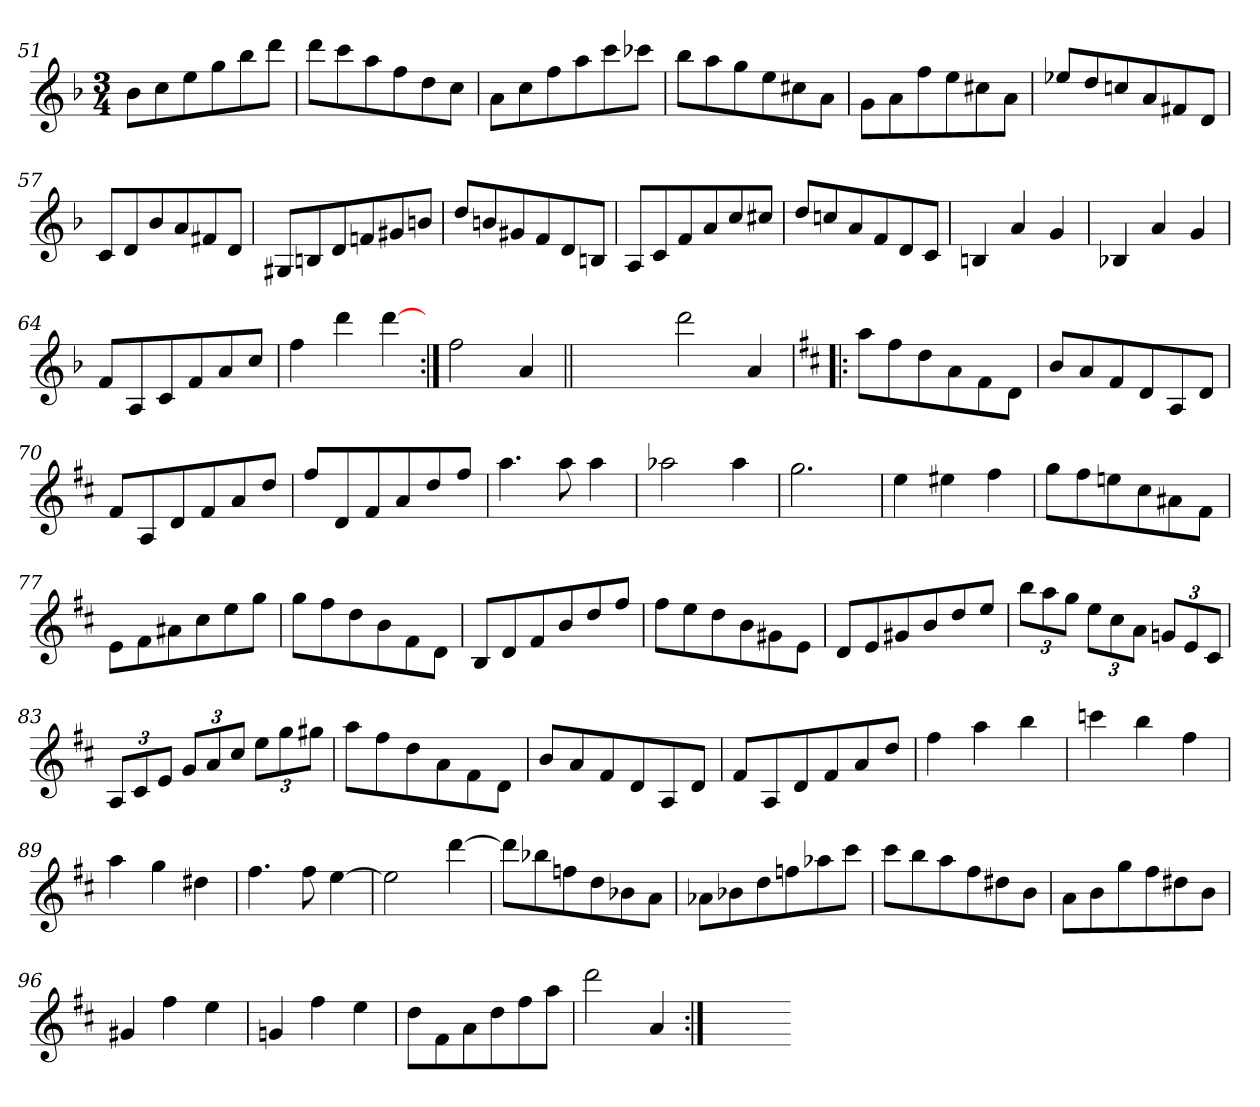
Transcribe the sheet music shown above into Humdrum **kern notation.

**kern
*part1
*staff1
*clefG2
*k[b-]
*F:
*M3/4
=51
8b-\L
8cc\
8ee\
8gg\
8bb-\
8ddd\J
!!LO:LB:g=z
=52
8ddd\L
8ccc\
8aa\
8ff\
8dd\
8cc\J
=53
8a\L
8cc\
8ff\
8aa\
8ccc\
8ccc-X\J
=54
8bb-\L
8aa\
8gg\
8ee\
8cc#X\
8a\J
=55
8g\L
8a\
8ff\
8ee\
8cc#X\
8a\J
=56
8ee-X/L
8dd/
8ccn/
8a/
8f#X/
8d/J
!!LO:LB:g=z
=57
8c/L
8d/
8b-/
8a/
8f#X/
8d/J
=58
8G#X/L
8Bn/
8d/
8fn/
8g#X/
8bn/J
=59
8dd/L
8bn/
8g#X/
8f/
8d/
8Bn/J
=60
8A/L
8c/
8f/
8a/
8cc/
8cc#X/J
=61
8dd/L
8ccn/
8a/
8f/
8d/
8c/J
!!LO:LB:g=z
=62
4Bn/
4a/
4g/
=63
4B-X/
4a/
4g/
=64
8f/L
8A/
8c/
8f/
8a/
8cc/J
=65
4ff\
4ddd\
[4ddd\
=66:|!
2ff\
4a/
=66X1||
*stria0
2.ryy
!!LO:LB:g=z
=67-
*stria5
2ddd\
4a/
=68!|:
*k[f#c#]
*D:
8aa\L
8ff#\
8dd\
8a\
8f#\
8d\J
=69
8b/L
8a/
8f#/
8d/
8A/
8d/J
=70
8f#/L
8A/
8d/
8f#/
8a/
8dd/J
=71
8ff#/L
8d/
8f#/
8a/
8dd/
8ff#/J
!!LO:LB:g=z
=72
4.aa\
8aa\
4aa\
=73
2aa-X\
4aa-\
=74
2.gg\
=75
4ee\
4ee#X\
4ff#\
=76
8gg\L
8ff#\
8een\
8cc#\
8a#X\
8f#\J
=77
8e\L
8f#\
8a#X\
8cc#\
8ee\
8gg\J
!!LO:LB:g=z
=78
8gg\L
8ff#\
8dd\
8b\
8f#\
8d\J
=79
8B/L
8d/
8f#/
8b/
8dd/
8ff#/J
=80
8ff#\L
8ee\
8dd\
8b\
8g#X\
8e\J
=81
8d/L
8e/
8g#X/
8b/
8dd/
8ee/J
=82
*Xbrackettup
12bb\L
12aa\
12gg\J
12ee\L
12cc#\
12a\J
12gn/L
12e/
12c#/J
!!LO:LB:g=z
=83
12A/L
12c#/
12e/J
12g/L
12a/
12cc#/J
12ee\L
12gg\
12gg#X\J
=84
8aa\L
8ff#\
8dd\
8a\
8f#\
8d\J
=85
8b/L
8a/
8f#/
8d/
8A/
8d/J
=86
8f#/L
8A/
8d/
8f#/
8a/
8dd/J
=87
4ff#\
4aa\
4bb\
!!LO:LB:g=z
=88
4cccn\
4bb\
4ff#\
=89
4aa\
4gg\
4dd#X\
=90
4.ff#\
8ff#\
[4ee\
=91
2ee\]
[4ddd\
=92
8ddd\L]
8bb-X\
8ffn\
8dd\
8b-X\
8a\J
=93
8a-X\L
8b-X\
8dd\
8ffn\
8aa-X\
8ccc#\J
=94
8ccc#\L
8bb\
8aa\
8ff#\
8dd#X\
8b\J
!!LO:LB:g=z
=95
8a\L
8b\
8gg\
8ff#\
8dd#X\
8b\J
=96
4g#X/
4ff#\
4ee\
=97
4gn/
4ff#\
4ee\
=98
8dd\L
8f#\
8a\
8dd\
8ff#\
8aa\J
=99
2ddd\
4a/
=100:|!
*stria0
2.ryy
=-
*-
